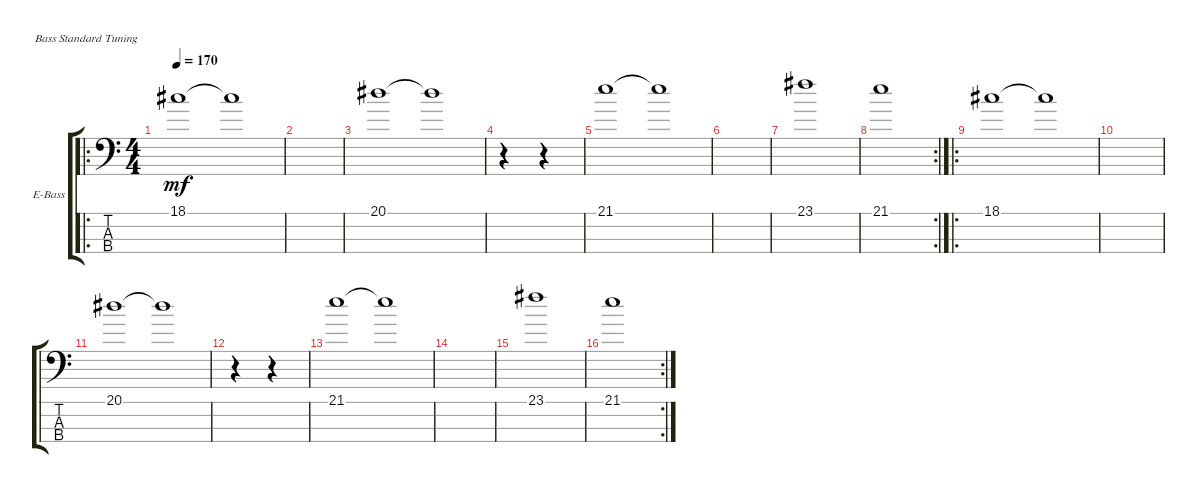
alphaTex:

\defaultSystemsLayout 4
\bracketExtendMode groupsimilarinstruments
\firstSystemTrackNameOrientation horizontal
\otherSystemsTrackNameOrientation horizontal
\track ("Electric Bass" "E-Bass") {instrument electricbassfinger}
\staff {score tabs}
\tuning (G2 D2 A1 E1)
\ro
\ts (4 4)
\tempo 170
\clef f4
\ks c
18.1.1{dy mf} 18.1{t}.1 |
|
20.1.1 20.1{t}.1 |
r.4 r.4 |
21.1.1 21.1{t}.1 |
|
23.1.1 |
\rc 2
21.1.1 |
\ro
\scale
0.333333 18.1.1 18.1{t}.1 |
\scale
0.333333 |
\scale
0.333333 20.1.1 20.1{t}.1 |
\scale
0.333333 r.4 r.4 |
\scale
0.333333 21.1.1 21.1{t}.1 |
\scale
0.333333 |
\scale
0.333333 23.1.1 |
\rc 2
\scale
0.333333 21.1.1
